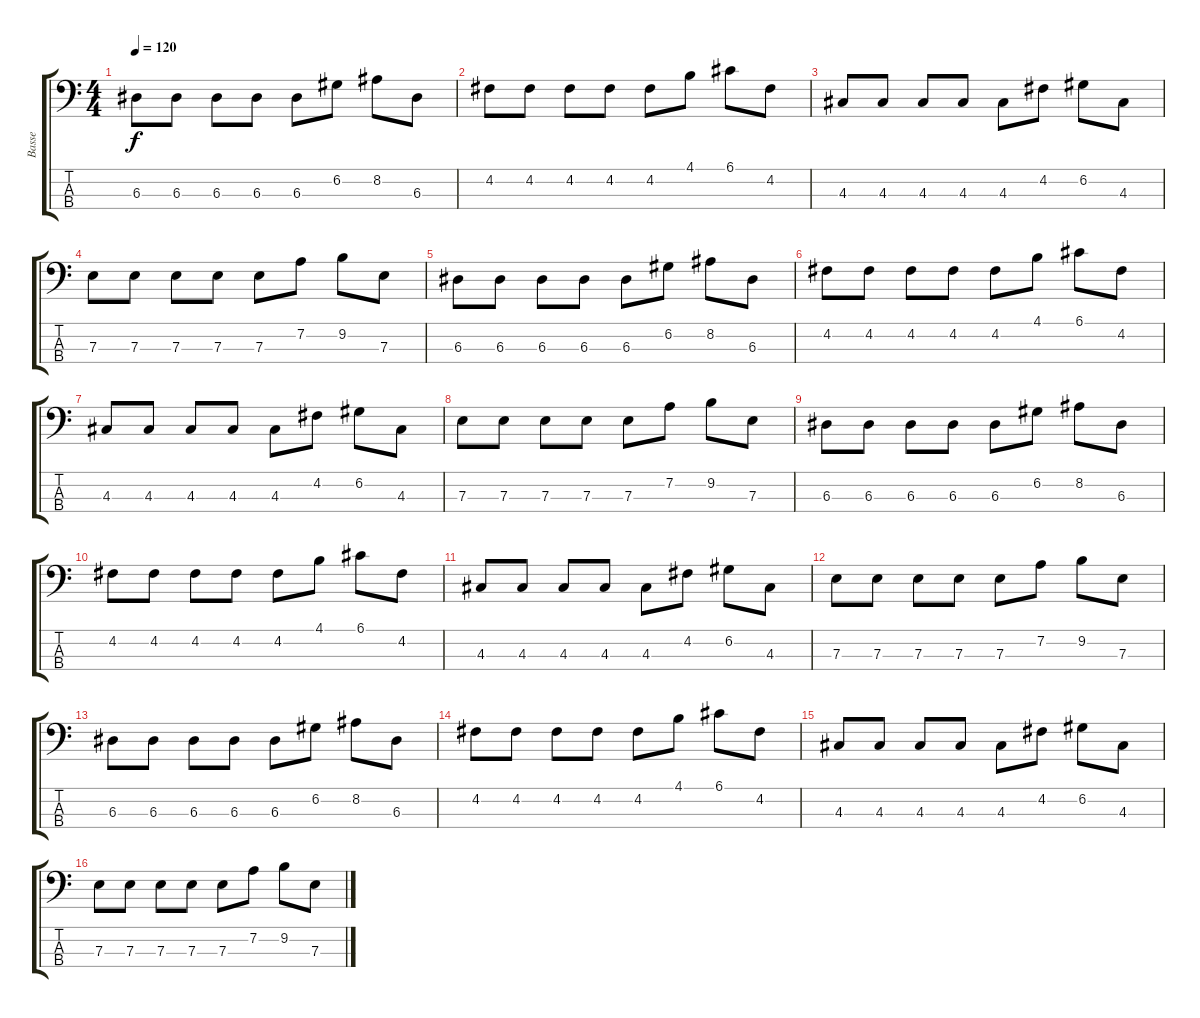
\track ("Basse" "Basse") {instrument electricbassfinger}
\staff {score tabs}
\tuning (G2 D2 A1 E1) {hide}
\ts (4 4)
\tempo 120
\clef f4
\ks c
6.3.8{dy f} 6.3.8 6.3.8 6.3.8 6.3.8 6.2.8 8.2.8 6.3.8 |
4.2.8 4.2.8 4.2.8 4.2.8 4.2.8 4.1.8 6.1.8 4.2.8 |
4.3.8 4.3.8 4.3.8 4.3.8 4.3.8 4.2.8 6.2.8 4.3.8 |
7.3.8 7.3.8 7.3.8 7.3.8 7.3.8 7.2.8 9.2.8 7.3.8 |
6.3.8 6.3.8 6.3.8 6.3.8 6.3.8 6.2.8 8.2.8 6.3.8 |
4.2.8 4.2.8 4.2.8 4.2.8 4.2.8 4.1.8 6.1.8 4.2.8 |
4.3.8 4.3.8 4.3.8 4.3.8 4.3.8 4.2.8 6.2.8 4.3.8 |
7.3.8 7.3.8 7.3.8 7.3.8 7.3.8 7.2.8 9.2.8 7.3.8 |
6.3.8 6.3.8 6.3.8 6.3.8 6.3.8 6.2.8 8.2.8 6.3.8 |
4.2.8 4.2.8 4.2.8 4.2.8 4.2.8 4.1.8 6.1.8 4.2.8 |
4.3.8 4.3.8 4.3.8 4.3.8 4.3.8 4.2.8 6.2.8 4.3.8 |
7.3.8 7.3.8 7.3.8 7.3.8 7.3.8 7.2.8 9.2.8 7.3.8 |
6.3.8 6.3.8 6.3.8 6.3.8 6.3.8 6.2.8 8.2.8 6.3.8 |
4.2.8 4.2.8 4.2.8 4.2.8 4.2.8 4.1.8 6.1.8 4.2.8 |
4.3.8 4.3.8 4.3.8 4.3.8 4.3.8 4.2.8 6.2.8 4.3.8 |
7.3.8 7.3.8 7.3.8 7.3.8 7.3.8 7.2.8 9.2.8 7.3.8
